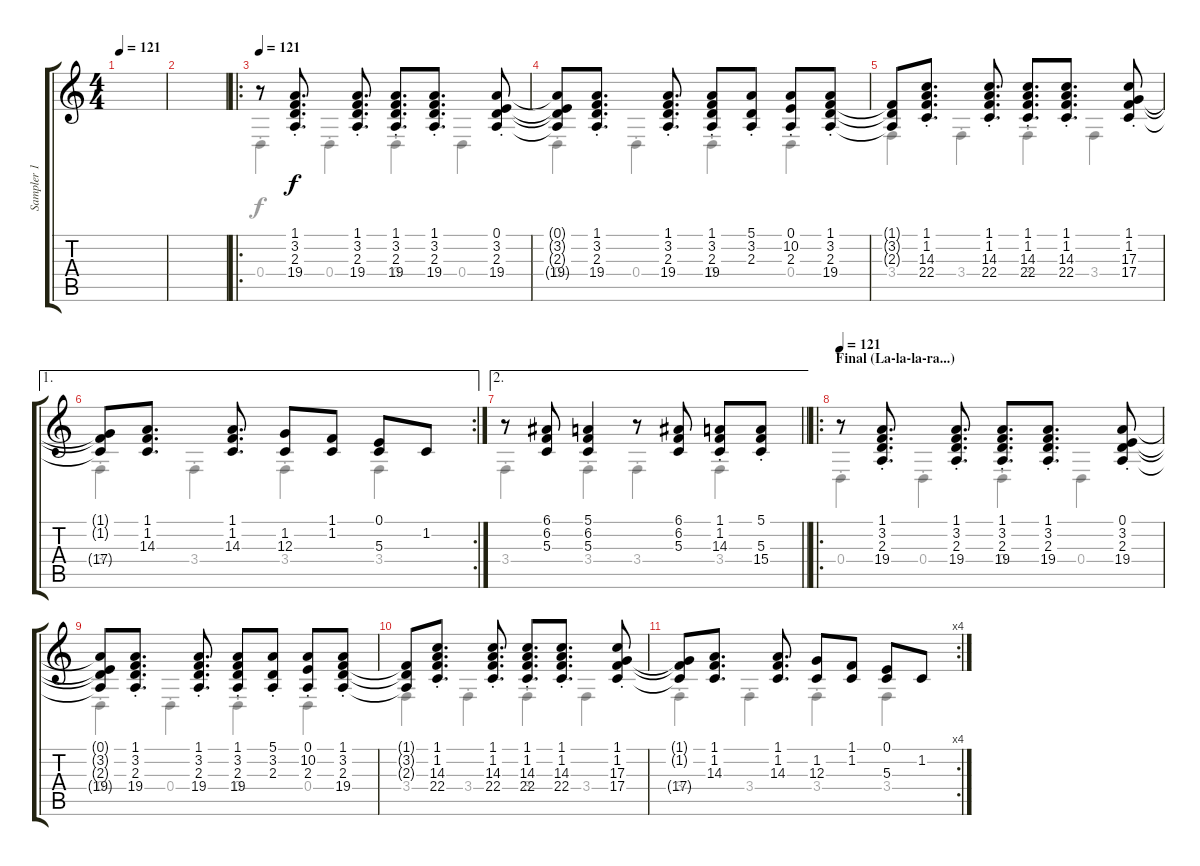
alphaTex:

\track ("Sampler 1" "Sampler 1") {instrument electricpiano1}
\staff {score tabs}
\tuning (E4 B3 G3 D3 A2 E2) {hide}
\voice
\ts (4 4)
\tempo 121
\clef g2
\ks c
|
|
\ro
\tempo 121
r.8{volume 11 balance 5 instrument electricpiano1} (1.1{st} 3.2{st} 2.3{st} 19.4{st}).8{d} (1.1{st} 3.2{st} 2.3{st} 19.4{st}).8{d} (1.1{st} 3.2{st} 2.3{st} 19.4{st}).8{d} (1.1{st} 3.2{st} 2.3{st} 19.4{st}).8{d} (0.1 3.2 2.3 19.4{st}).8 |
(0.1{t} 3.2{t} 2.3{t} 19.4{t}).8 (1.1{st} 3.2{st} 2.3{st} 19.4{st}).8{d} (1.1{st} 3.2{st} 2.3{st} 19.4{st}).8{d} (1.1{st} 3.2{st} 2.3{st} 19.4{st}).8 (5.1{st} 3.2{st} 2.3{st}).8 (0.1{st} 10.2{st} 2.3{st}).8 (1.1{st} 3.2 2.3{st} 19.4{st}).8 |
(1.1{t} 3.2{t} 2.3{t}).8 (1.1{st} 1.2{st} 14.3{st} 22.4{st}).8{d} (1.1{st} 1.2{st} 14.3{st} 22.4{st}).8{d} (1.1{st} 1.2{st} 14.3{st} 22.4{st}).8{d} (1.1{st} 1.2{st} 14.3{st} 22.4{st}).8{d} (1.1 1.2 17.3{st} 17.4).8 |
\ae 1
\rc 2
(1.1{t} 1.2{t} 17.4{t}).8 (1.1 1.2 14.3).8{d} (1.1 1.2 14.3).8{d} (1.2 12.3).8 (1.1 1.2).8 (0.1 5.3).8 1.2.8 |
\ae 2
\barLineRight lightlight
r.8 (6.1 6.2 5.3).8 (5.1 6.2 5.3).4 r.8 (6.1 6.2 5.3).8 (1.1{st} 1.2{st} 14.3{st}).8 (5.1{st} 5.3{st} 15.4).8 |
\ro
\section ("" "Final (La-la-la-ra...)")
\tempo 121
r.8{volume 11 balance 5 instrument electricpiano1} (1.1{st} 3.2{st} 2.3{st} 19.4{st}).8{d} (1.1{st} 3.2{st} 2.3{st} 19.4{st}).8{d} (1.1{st} 3.2{st} 2.3{st} 19.4{st}).8{d} (1.1{st} 3.2{st} 2.3{st} 19.4{st}).8{d} (0.1 3.2 2.3 19.4{st}).8 |
(0.1{t} 3.2{t} 2.3{t} 19.4{t}).8 (1.1{st} 3.2{st} 2.3{st} 19.4{st}).8{d} (1.1{st} 3.2{st} 2.3{st} 19.4{st}).8{d} (1.1{st} 3.2{st} 2.3{st} 19.4{st}).8 (5.1{st} 3.2{st} 2.3{st}).8 (0.1{st} 10.2{st} 2.3{st}).8 (1.1{st} 3.2 2.3{st} 19.4{st}).8 |
(1.1{t} 3.2{t} 2.3{t}).8 (1.1{st} 1.2{st} 14.3{st} 22.4{st}).8{d} (1.1{st} 1.2{st} 14.3{st} 22.4{st}).8{d} (1.1{st} 1.2{st} 14.3{st} 22.4{st}).8{d} (1.1{st} 1.2{st} 14.3{st} 22.4{st}).8{d} (1.1 1.2 17.3{st} 17.4).8 |
\rc 4
(1.1{t} 1.2{t} 17.4{t}).8 (1.1 1.2 14.3).8{d} (1.1 1.2 14.3).8{d} (1.2 12.3).8 (1.1 1.2).8 (0.1 5.3).8 1.2.8 |
\voice
\clef g2
\ottava regular
\simile none
\ks c
|
|
0.4{st}.4 0.4{st}.4 0.4{st}.4 0.4.4 |
0.4{st}.4 0.4{st}.4 0.4{st}.4 0.4.4 |
3.4{st}.4 3.4{st}.4 3.4{st}.4 3.4.4 |
3.4{st}.4 3.4{st}.4 3.4{st}.4 3.4.4 |
\barLineRight lightlight
3.4{st}.4 3.4{st}.4 3.4{st}.4 3.4.4 |
0.4{st}.4 0.4{st}.4 0.4{st}.4 0.4.4 |
0.4{st}.4 0.4{st}.4 0.4{st}.4 0.4.4 |
3.4{st}.4 3.4{st}.4 3.4{st}.4 3.4.4 |
3.4{st}.4 3.4{st}.4 3.4{st}.4 3.4.4 |
